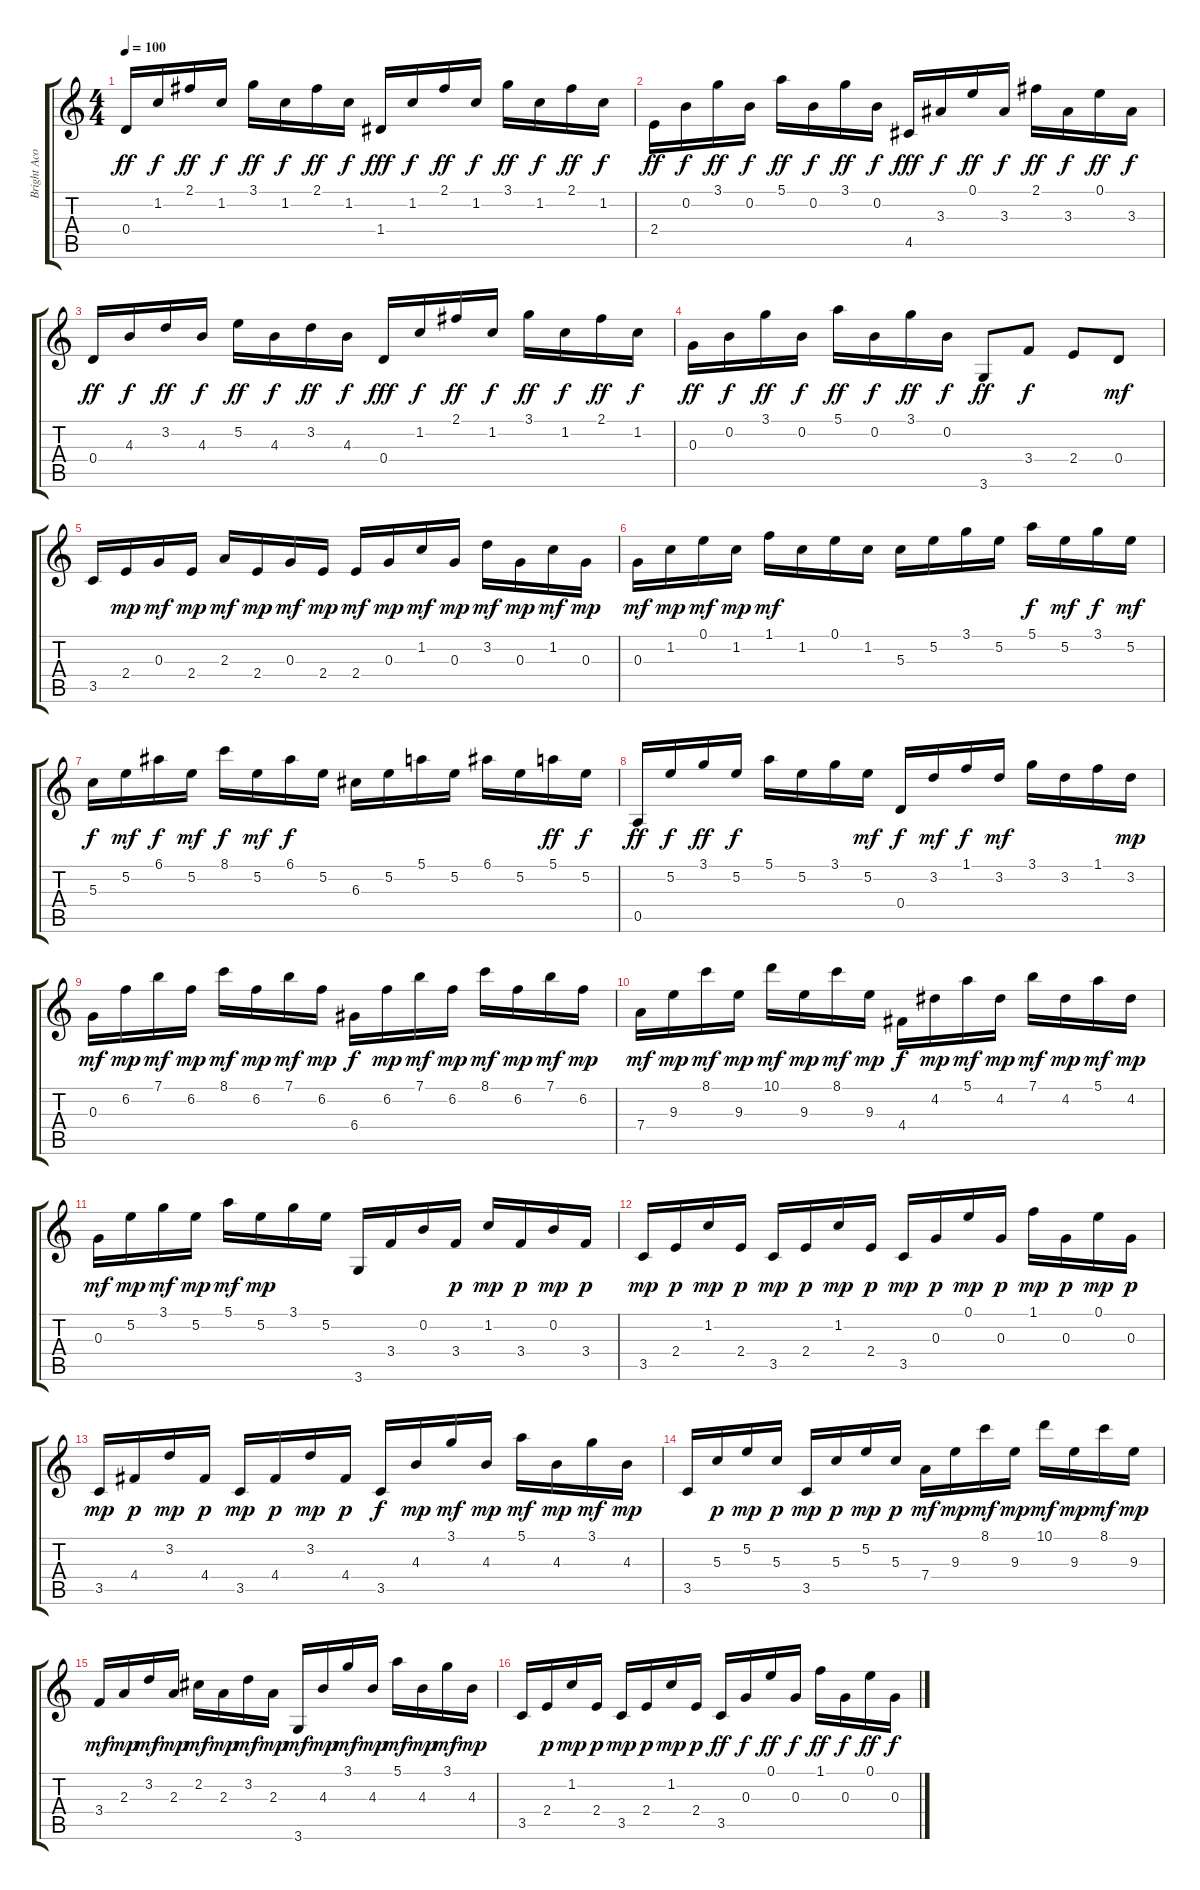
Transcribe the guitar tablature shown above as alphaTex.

\track ("Bright Acoustic " "Bright Aco") {instrument acousticguitarnylon}
\staff {score tabs}
\tuning (E4 B3 G3 D3 A2 E2) {hide}
\ts (4 4)
\tempo 100
\clef g2
\ks c
0.4.16{dy ff} 1.2.16{dy f} 2.1.16{dy ff} 1.2.16{dy f} 3.1.16{dy ff} 1.2.16{dy f} 2.1.16{dy ff} 1.2.16{dy f} 1.4.16{dy fff} 1.2.16{dy f} 2.1.16{dy ff} 1.2.16{dy f} 3.1.16{dy ff} 1.2.16{dy f} 2.1.16{dy ff} 1.2.16{dy f} |
2.4.16{dy ff} 0.2.16{dy f} 3.1.16{dy ff} 0.2.16{dy f} 5.1.16{dy ff} 0.2.16{dy f} 3.1.16{dy ff} 0.2.16{dy f} 4.5.16{dy fff} 3.3.16{dy f} 0.1.16{dy ff} 3.3.16{dy f} 2.1.16{dy ff} 3.3.16{dy f} 0.1.16{dy ff} 3.3.16{dy f} |
0.4.16{dy ff} 4.3.16{dy f} 3.2.16{dy ff} 4.3.16{dy f} 5.2.16{dy ff} 4.3.16{dy f} 3.2.16{dy ff} 4.3.16{dy f} 0.4.16{dy fff} 1.2.16{dy f} 2.1.16{dy ff} 1.2.16{dy f} 3.1.16{dy ff} 1.2.16{dy f} 2.1.16{dy ff} 1.2.16{dy f} |
0.3.16{dy ff} 0.2.16{dy f} 3.1.16{dy ff} 0.2.16{dy f} 5.1.16{dy ff} 0.2.16{dy f} 3.1.16{dy ff} 0.2.16{dy f} 3.6.8{dy ff} 3.4.8{dy f} 2.4.8 0.4.8{dy mf} |
3.5.16 2.4.16{dy mp} 0.3.16{dy mf} 2.4.16{dy mp} 2.3.16{dy mf} 2.4.16{dy mp} 0.3.16{dy mf} 2.4.16{dy mp} 2.4.16{dy mf} 0.3.16{dy mp} 1.2.16{dy mf} 0.3.16{dy mp} 3.2.16{dy mf} 0.3.16{dy mp} 1.2.16{dy mf} 0.3.16{dy mp} |
0.3.16{dy mf} 1.2.16{dy mp} 0.1.16{dy mf} 1.2.16{dy mp} 1.1.16{dy mf} 1.2.16 0.1.16 1.2.16 5.3.16 5.2.16 3.1.16 5.2.16 5.1.16{dy f} 5.2.16{dy mf} 3.1.16{dy f} 5.2.16{dy mf} |
5.3.16{dy f} 5.2.16{dy mf} 6.1.16{dy f} 5.2.16{dy mf} 8.1.16{dy f} 5.2.16{dy mf} 6.1.16{dy f} 5.2.16 6.3.16 5.2.16 5.1.16 5.2.16 6.1.16 5.2.16 5.1.16{dy ff} 5.2.16{dy f} |
0.5.16{dy ff} 5.2.16{dy f} 3.1.16{dy ff} 5.2.16{dy f} 5.1.16 5.2.16 3.1.16 5.2.16{dy mf} 0.4.16{dy f} 3.2.16{dy mf} 1.1.16{dy f} 3.2.16{dy mf} 3.1.16 3.2.16 1.1.16 3.2.16{dy mp} |
0.3.16{dy mf} 6.2.16{dy mp} 7.1.16{dy mf} 6.2.16{dy mp} 8.1.16{dy mf} 6.2.16{dy mp} 7.1.16{dy mf} 6.2.16{dy mp} 6.4.16{dy f} 6.2.16{dy mp} 7.1.16{dy mf} 6.2.16{dy mp} 8.1.16{dy mf} 6.2.16{dy mp} 7.1.16{dy mf} 6.2.16{dy mp} |
7.4.16{dy mf} 9.3.16{dy mp} 8.1.16{dy mf} 9.3.16{dy mp} 10.1.16{dy mf} 9.3.16{dy mp} 8.1.16{dy mf} 9.3.16{dy mp} 4.4.16{dy f} 4.2.16{dy mp} 5.1.16{dy mf} 4.2.16{dy mp} 7.1.16{dy mf} 4.2.16{dy mp} 5.1.16{dy mf} 4.2.16{dy mp} |
0.3.16{dy mf} 5.2.16{dy mp} 3.1.16{dy mf} 5.2.16{dy mp} 5.1.16{dy mf} 5.2.16{dy mp} 3.1.16 5.2.16 3.6.16 3.4.16 0.2.16 3.4.16{dy p} 1.2.16{dy mp} 3.4.16{dy p} 0.2.16{dy mp} 3.4.16{dy p} |
3.5.16{dy mp} 2.4.16{dy p} 1.2.16{dy mp} 2.4.16{dy p} 3.5.16{dy mp} 2.4.16{dy p} 1.2.16{dy mp} 2.4.16{dy p} 3.5.16{dy mp} 0.3.16{dy p} 0.1.16{dy mp} 0.3.16{dy p} 1.1.16{dy mp} 0.3.16{dy p} 0.1.16{dy mp} 0.3.16{dy p} |
3.5.16{dy mp} 4.4.16{dy p} 3.2.16{dy mp} 4.4.16{dy p} 3.5.16{dy mp} 4.4.16{dy p} 3.2.16{dy mp} 4.4.16{dy p} 3.5.16{dy f} 4.3.16{dy mp} 3.1.16{dy mf} 4.3.16{dy mp} 5.1.16{dy mf} 4.3.16{dy mp} 3.1.16{dy mf} 4.3.16{dy mp} |
3.5.16 5.3.16{dy p} 5.2.16{dy mp} 5.3.16{dy p} 3.5.16{dy mp} 5.3.16{dy p} 5.2.16{dy mp} 5.3.16{dy p} 7.4.16{dy mf} 9.3.16{dy mp} 8.1.16{dy mf} 9.3.16{dy mp} 10.1.16{dy mf} 9.3.16{dy mp} 8.1.16{dy mf} 9.3.16{dy mp} |
3.4.16{dy mf} 2.3.16{dy mp} 3.2.16{dy mf} 2.3.16{dy mp} 2.2.16{dy mf} 2.3.16{dy mp} 3.2.16{dy mf} 2.3.16{dy mp} 3.6.16{dy mf} 4.3.16{dy mp} 3.1.16{dy mf} 4.3.16{dy mp} 5.1.16{dy mf} 4.3.16{dy mp} 3.1.16{dy mf} 4.3.16{dy mp} |
3.5.16 2.4.16{dy p} 1.2.16{dy mp} 2.4.16{dy p} 3.5.16{dy mp} 2.4.16{dy p} 1.2.16{dy mp} 2.4.16{dy p} 3.5.16{dy ff} 0.3.16{dy f} 0.1.16{dy ff} 0.3.16{dy f} 1.1.16{dy ff} 0.3.16{dy f} 0.1.16{dy ff} 0.3.16{dy f}
